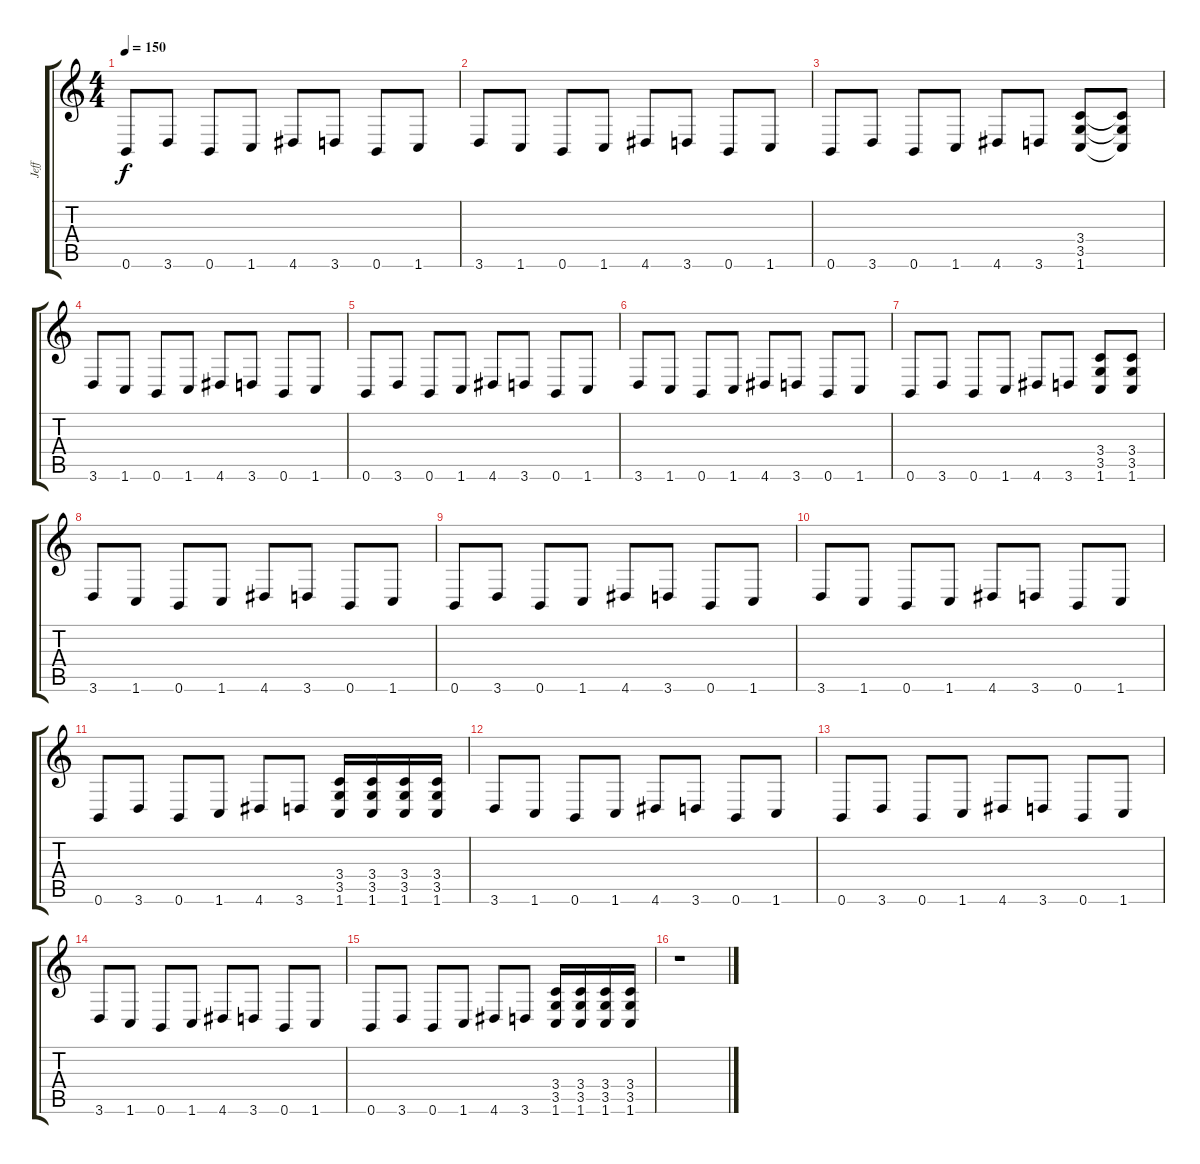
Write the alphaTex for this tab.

\track ("Jeff" "Jeff") {instrument distortionguitar}
\staff {score tabs}
\tuning (B3 Gb3 D3 A2 E2 B1) {hide}
\ts (4 4)
\tempo 150
\clef g2
\ks c
0.6.8{dy f} 3.6.8 0.6.8 1.6.8 4.6.8 3.6.8 0.6.8 1.6.8 |
3.6.8 1.6.8 0.6.8 1.6.8 4.6.8 3.6.8 0.6.8 1.6.8 |
0.6.8 3.6.8 0.6.8 1.6.8 4.6.8 3.6.8 (3.4 3.5 1.6).8 (3.4{t} 3.5{t} 1.6{t}).8 |
3.6.8{txt " "} 1.6.8 0.6.8 1.6.8 4.6.8 3.6.8 0.6.8 1.6.8 |
0.6.8 3.6.8 0.6.8 1.6.8 4.6.8 3.6.8 0.6.8 1.6.8 |
3.6.8 1.6.8 0.6.8 1.6.8 4.6.8 3.6.8 0.6.8 1.6.8 |
0.6.8 3.6.8 0.6.8 1.6.8 4.6.8 3.6.8 (3.4 3.5 1.6).8 (3.4 3.5 1.6).8 |
3.6.8{txt " "} 1.6.8 0.6.8 1.6.8 4.6.8 3.6.8 0.6.8 1.6.8 |
0.6.8 3.6.8 0.6.8 1.6.8 4.6.8 3.6.8 0.6.8 1.6.8 |
3.6.8 1.6.8 0.6.8 1.6.8 4.6.8 3.6.8 0.6.8 1.6.8 |
0.6.8 3.6.8 0.6.8 1.6.8 4.6.8 3.6.8 (3.4 3.5 1.6).16 (3.4 3.5 1.6).16 (3.4 3.5 1.6).16 (3.4 3.5 1.6).16 |
3.6.8{txt " "} 1.6.8 0.6.8 1.6.8 4.6.8 3.6.8 0.6.8 1.6.8 |
0.6.8 3.6.8 0.6.8 1.6.8 4.6.8 3.6.8 0.6.8 1.6.8 |
3.6.8 1.6.8 0.6.8 1.6.8 4.6.8 3.6.8 0.6.8 1.6.8 |
0.6.8 3.6.8 0.6.8 1.6.8 4.6.8 3.6.8 (3.4 3.5 1.6).16 (3.4 3.5 1.6).16 (3.4 3.5 1.6).16 (3.4 3.5 1.6).16 |
r.1
